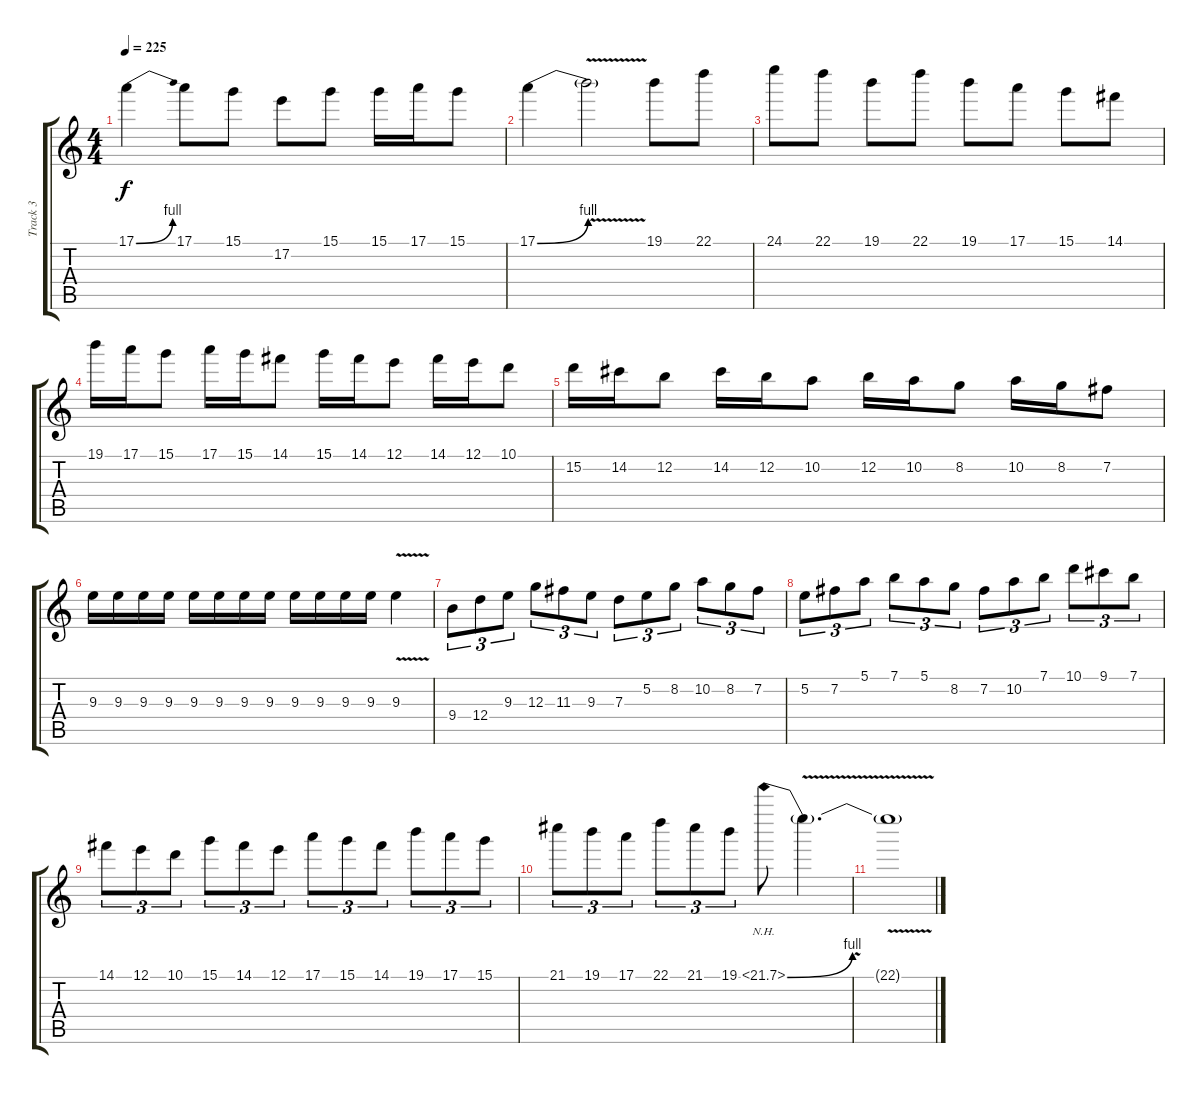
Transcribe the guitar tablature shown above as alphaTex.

\track ("Track 3" "Track 3") {instrument distortionguitar}
\staff {score tabs}
\tuning (E4 B3 G3 D3 A2 E2) {hide}
\ts (4 4)
\tempo 225
\clef g2
\ks c
17.1{be (bend 0 0 60 4)}.4{dy f} 17.1.8 15.1.8 17.2.8 15.1.8 15.1.16 17.1.16 15.1.8 |
17.1{be (bend 0 0 60 4)}.4 17.1{v t}.2 19.1.8 22.1.8 |
24.1.8 22.1.8 19.1.8 22.1.8 19.1.8 17.1.8 15.1.8 14.1.8 |
19.1.16 17.1.16 15.1.8 17.1.16 15.1.16 14.1.8 15.1.16 14.1.16 12.1.8 14.1.16 12.1.16 10.1.8 |
15.2.16 14.2.16 12.2.8 14.2.16 12.2.16 10.2.8 12.2.16 10.2.16 8.2.8 10.2.16 8.2.16 7.2.8 |
9.3.16 9.3.16 9.3.16 9.3.16 9.3.16 9.3.16 9.3.16 9.3.16 9.3.16 9.3.16 9.3.16 9.3.16 9.3{v}.4 |
9.4.8{tu (3 2)} 12.4.8{tu (3 2)} 9.3.8{tu (3 2)} 12.3.8{tu (3 2)} 11.3.8{tu (3 2)} 9.3.8{tu (3 2)} 7.3.8{tu (3 2)} 5.2.8{tu (3 2)} 8.2.8{tu (3 2)} 10.2.8{tu (3 2)} 8.2.8{tu (3 2)} 7.2.8{tu (3 2)} |
5.2.8{tu (3 2)} 7.2.8{tu (3 2)} 5.1.8{tu (3 2)} 7.1.8{tu (3 2)} 5.1.8{tu (3 2)} 8.2.8{tu (3 2)} 7.2.8{tu (3 2)} 10.2.8{tu (3 2)} 7.1.8{tu (3 2)} 10.1.8{tu (3 2)} 9.1.8{tu (3 2)} 7.1.8{tu (3 2)} |
14.1.8{tu (3 2)} 12.1.8{tu (3 2)} 10.1.8{tu (3 2)} 15.1.8{tu (3 2)} 14.1.8{tu (3 2)} 12.1.8{tu (3 2)} 17.1.8{tu (3 2)} 15.1.8{tu (3 2)} 14.1.8{tu (3 2)} 19.1.8{tu (3 2)} 17.1.8{tu (3 2)} 15.1.8{tu (3 2)} |
21.1.8{tu (3 2)} 19.1.8{tu (3 2)} 17.1.8{tu (3 2)} 22.1.8{tu (3 2)} 21.1.8{tu (3 2)} 19.1.8{tu (3 2)} 22.1{be (bend 0 0 60 4) nh}.8 22.1{v t}.4{d} |
22.1{t}.1{volume 0}
